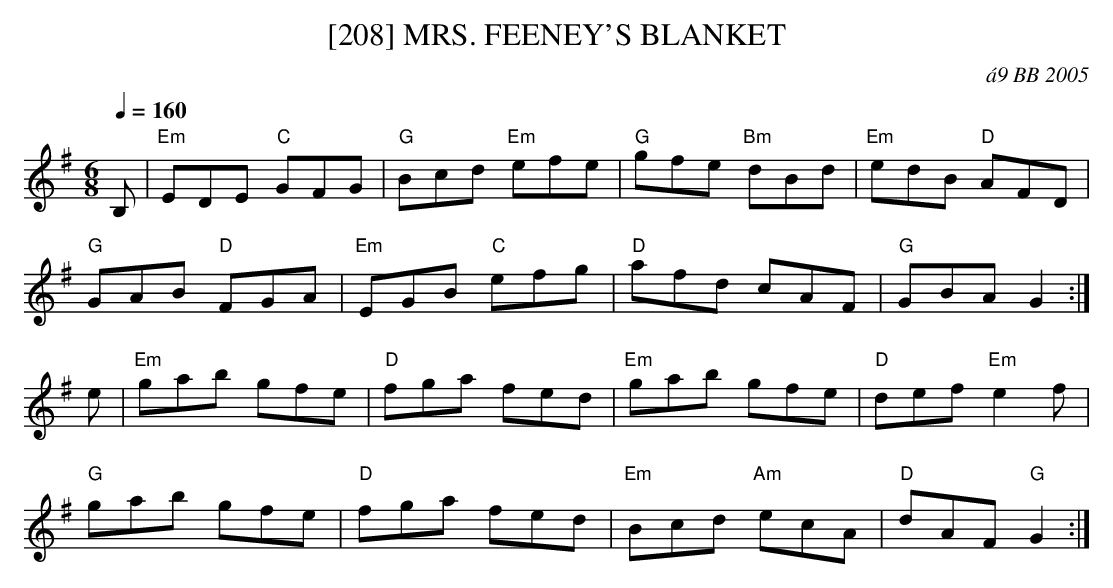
X:1
T:[208] MRS. FEENEY'S BLANKET
C:\'a9 BB 2005
L:1/8
M:6/8
Q:1/4=160
K:Em
B,|"Em"EDE "C"GFG|"G"Bcd "Em"efe|"G"gfe "Bm"dBd|"Em"edB "D"AFD|
"G" GAB "D" FGA|"Em" EGB "C"efg|"D" afd cAF|"G" GBA G2 :|
e|"Em" gab gfe|"D"fga fed|"Em" gab gfe|"D" def "Em" e2f|
"G" gab gfe|"D"fga fed|"Em" Bcd "Am" ecA|"D" dAF "G"G2 :|
